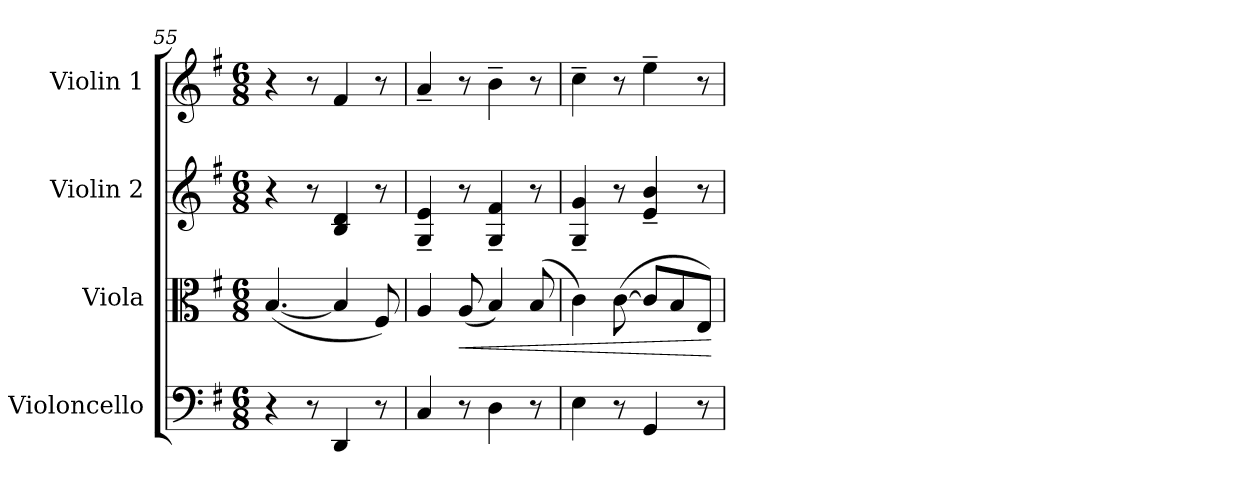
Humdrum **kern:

**kern	**kern	**dynam	**kern	**kern
*part4	*part3	*part3	*part2	*part1
*staff4	*staff3	*staff3	*staff2	*staff1
*I"Violoncello	*I"Viola	*	*I"Violin 2	*I"Violin 1
*I'Vc	*I'Vla	*	*I'Vln	*I'Vln
*clefF4	*clefC3	*	*clefG2	*clefG2
*k[f#]	*k[f#]	*	*k[f#]	*k[f#]
*M6/8	*M6/8	*	*M6/8	*M6/8
=55	=55	=55	=55	=55
4r	([4.B/	.	4r	4r
8r	.	.	8r	8r
4DD/	4B/]	.	4B/ 4d/	4f#/
8r	8F#/)	.	8r	8r
!!LO:PB:g=z
=56	=56	=56	=56	=56
4C/	4A/	.	4G/~ 4e/~	4a~/
!	!	!LO:HP:b	!	!
8r	(8A/	<	8r	8r
4D\	4B/)	.	4G/~ 4f#/~	4b~\
8r	(8B/	.	8r	8r
=57	=57	=57	=57	=57
4E\	4c\)	.	4G/~ 4g/~	4cc~\
8r	([8c\	.	8r	8r
4GG/	8c/L]	.	4e/~ 4b/~	4ee~\
.	8B/	.	.	.
8r	8E/J)	.	8r	8r
.	.	[	.	.
=	=	=	=	=
*-	*-	*-	*-	*-
